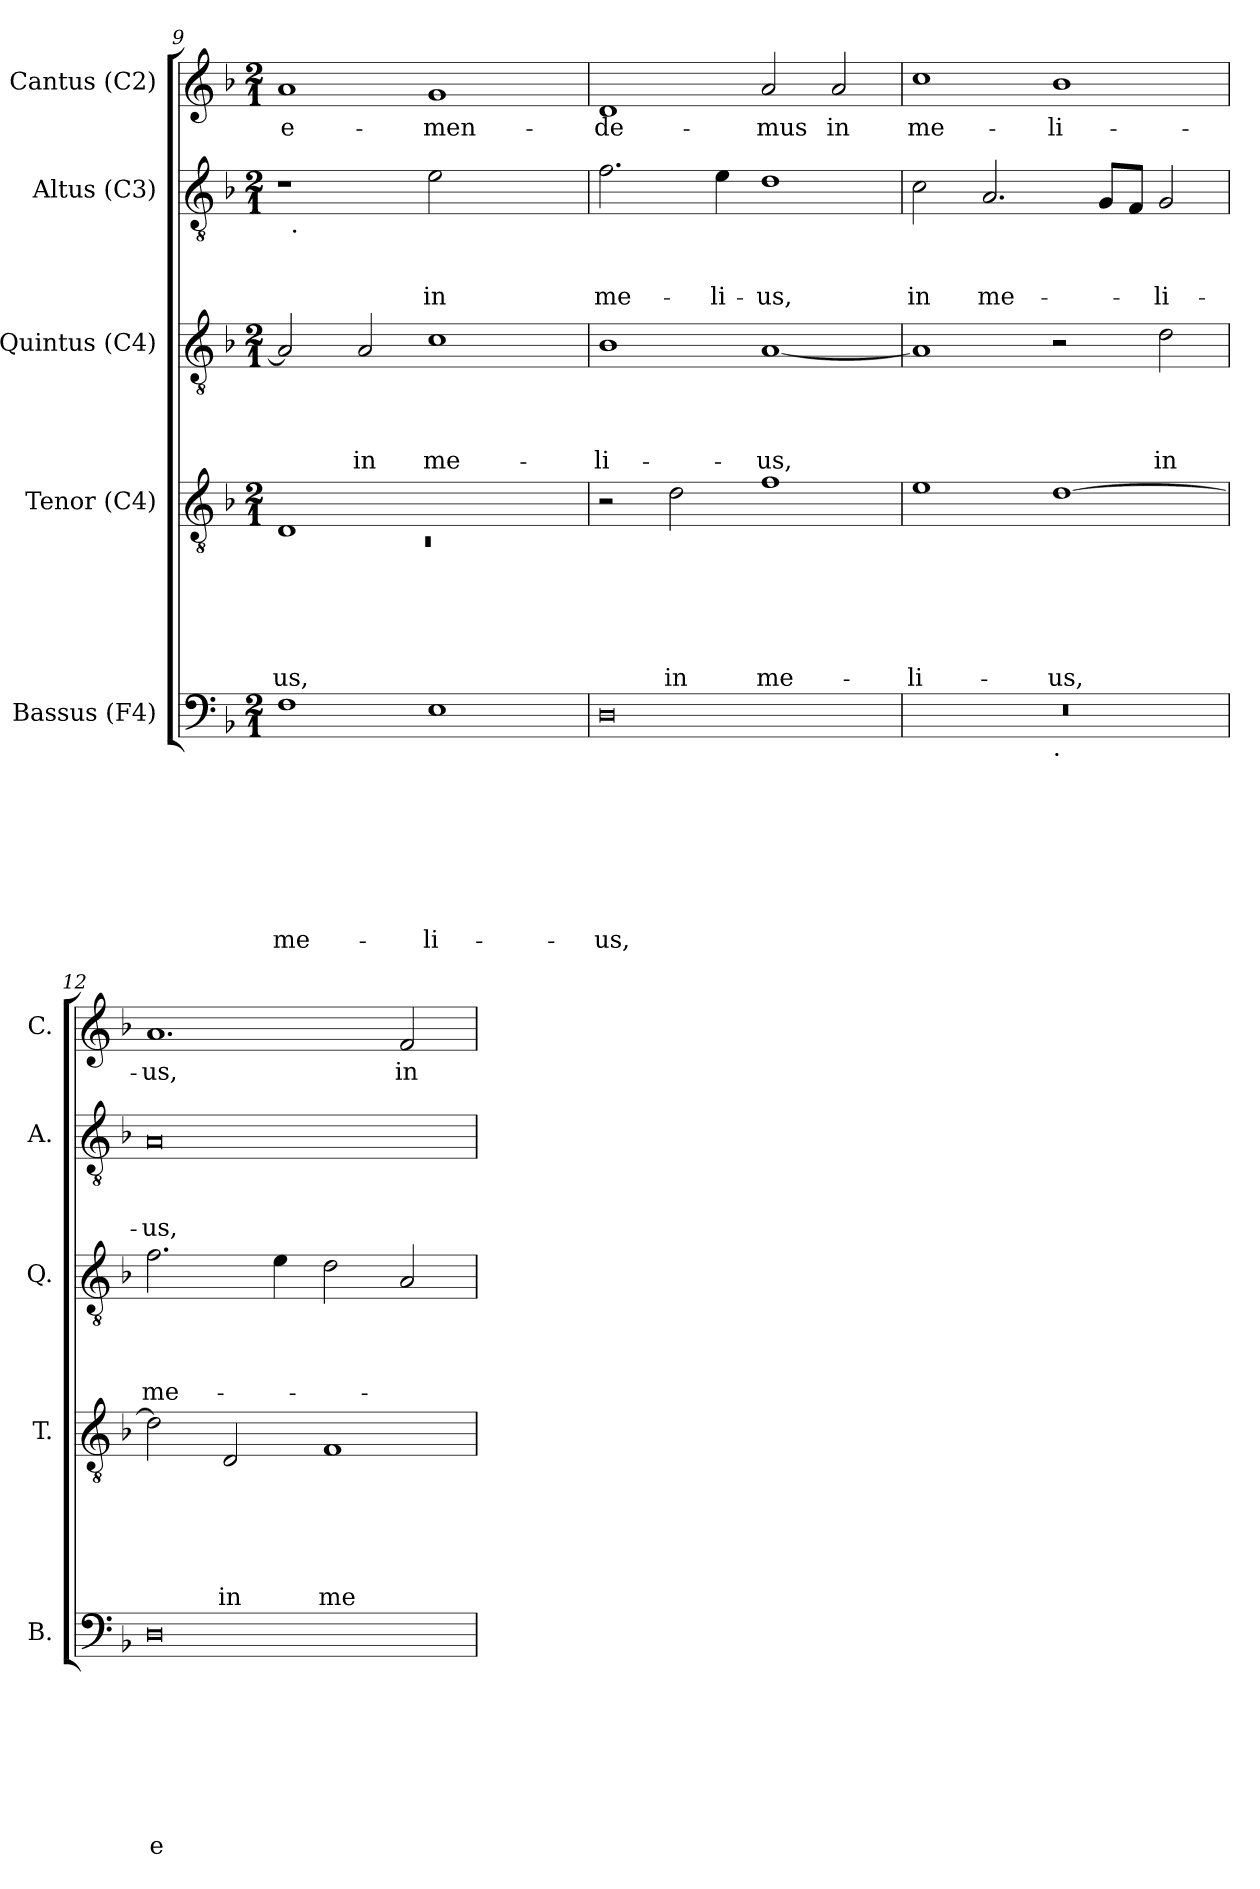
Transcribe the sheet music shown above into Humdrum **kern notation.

**kern	**text	**text	**text	**text	**text	**text	**text	**text	**kern	**text	**text	**text	**text	**text	**text	**kern	**text	**text	**text	**text	**kern	**text	**text	**text	**kern	**text
*part5	*part5	*part5	*part5	*part5	*part5	*part5	*part5	*part5	*part4	*part4	*part4	*part4	*part4	*part4	*part4	*part3	*part3	*part3	*part3	*part3	*part2	*part2	*part2	*part2	*part1	*part1
*staff5	*staff5	*staff5	*staff5	*staff5	*staff5	*staff5	*staff5	*staff5	*staff4	*staff4	*staff4	*staff4	*staff4	*staff4	*staff4	*staff3	*staff3	*staff3	*staff3	*staff3	*staff2	*staff2	*staff2	*staff2	*staff1	*staff1
*I"Bassus (F4)	*	*	*	*	*	*	*	*	*I"Tenor (C4)	*	*	*	*	*	*	*I"Quintus (C4)	*	*	*	*	*I"Altus (C3)	*	*	*	*I"Cantus (C2)	*
*I'B.	*	*	*	*	*	*	*	*	*I'T.	*	*	*	*	*	*	*I'Q.	*	*	*	*	*I'A.	*	*	*	*I'C.	*
*clefF4	*	*	*	*	*	*	*	*	*clefGv2	*	*	*	*	*	*	*clefGv2	*	*	*	*	*clefGv2	*	*	*	*clefG2	*
*k[b-]	*	*	*	*	*	*	*	*	*k[b-]	*	*	*	*	*	*	*k[b-]	*	*	*	*	*k[b-]	*	*	*	*k[b-]	*
*F:	*	*	*	*	*	*	*	*	*F:	*	*	*	*	*	*	*F:	*	*	*	*	*F:	*	*	*	*F:	*
*M2/1	*	*	*	*	*	*	*	*	*M2/1	*	*	*	*	*	*	*M2/1	*	*	*	*	*M2/1	*	*	*	*M2/1	*
=9	=9	=9	=9	=9	=9	=9	=9	=9	=9	=9	=9	=9	=9	=9	=9	=9	=9	=9	=9	=9	=9	=9	=9	=9	=9	=9
*	*	*	*	*	*	*	*	*	*^	*	*	*	*	*	*	*	*	*	*	*	*	*	*	*	*	*
!	!	!	!	!	!	!	!	!LO:LY:b	!	!LO:N:vis=1	!	!	!	!	!	!LO:LY:b	!	!	!	!	!	!	!	!	!	!	!LO:LY:b:rj
*	*	*	*	*	*	*	*	*	*	*	*	*	*	*	*	*	*	*	*	*	*	*^	*	*	*	*	*
1F	.	.	.	.	.	.	.	me-	1D	0rC	.	.	.	.	.	-us,	2A/]	.	.	.	.	1r	32ryy	.	.	.	1a	e-
!	!	!	!	!	!	!	!	!	!	!	!	!	!	!	!	!	!	!	!	!	!	!	!LO:TX:b:t=.	!	!	!	!	!
.	.	.	.	.	.	.	.	.	.	.	.	.	.	.	.	.	.	.	.	.	.	.	1ryy	.	.	.	.	.
!	!	!	!	!	!	!	!	!	!	!	!	!	!	!	!	!	!	!	!	!	!LO:LY:b	!	!	!	!	!	!	!
.	.	.	.	.	.	.	.	.	.	.	.	.	.	.	.	.	2A/	.	.	.	in	.	.	.	.	.	.	.
!	!	!	!	!	!	!	!	!LO:LY:b:rj	!	!	!	!	!	!	!	!	!	!	!	!	!LO:LY:b	!	!	!	!	!LO:LY:b	!	!LO:LY:b
1E	.	.	.	.	.	.	.	-li-	1ryy	.	.	.	.	.	.	.	1c	.	.	.	me-	2e\	.	.	.	in	1g	-men-
.	.	.	.	.	.	.	.	.	.	.	.	.	.	.	.	.	.	.	.	.	.	.	2ryy	.	.	.	.	.
.	.	.	.	.	.	.	.	.	.	.	.	.	.	.	.	.	.	.	.	.	.	2ryy	.	.	.	.	.	.
.	.	.	.	.	.	.	.	.	.	.	.	.	.	.	.	.	.	.	.	.	.	.	4...ryy	.	.	.	.	.
=10	=10	=10	=10	=10	=10	=10	=10	=10	=10	=10	=10	=10	=10	=10	=10	=10	=10	=10	=10	=10	=10	=10	=10	=10	=10	=10	=10	=10
!	!	!	!	!	!	!	!	!LO:LY:b	!	!	!	!	!	!	!	!	!	!	!	!	!LO:LY:b:rj	!	!	!	!	!LO:LY:b	!	!LO:LY:b
*	*	*	*	*	*	*	*	*	*v	*v	*	*	*	*	*	*	*	*	*	*	*	*v	*v	*	*	*	*	*
0D	.	.	.	.	.	.	.	-us,	2r	.	.	.	.	.	.	1B-	.	.	.	-li-	2.f\	.	.	me-	1d	-de-
!	!	!	!	!	!	!	!	!	!	!	!	!	!	!	!LO:LY:b	!	!	!	!	!	!	!	!	!	!	!
.	.	.	.	.	.	.	.	.	2d\	.	.	.	.	.	in	.	.	.	.	.	.	.	.	.	.	.
!	!	!	!	!	!	!	!	!	!	!	!	!	!	!	!	!	!	!	!	!	!	!	!	!LO:LY:b	!	!
.	.	.	.	.	.	.	.	.	.	.	.	.	.	.	.	.	.	.	.	.	4e\	.	.	-li-	.	.
!	!	!	!	!	!	!	!	!	!	!	!	!	!	!	!LO:LY:b	!	!	!	!	!LO:LY:b	!	!	!	!LO:LY:b	!	!LO:LY:b
.	.	.	.	.	.	.	.	.	1f	.	.	.	.	.	me-	[<1A	.	.	.	-us,	1d	.	.	-us,	2a/	-mus
!	!	!	!	!	!	!	!	!	!	!	!	!	!	!	!	!	!	!	!	!	!	!	!	!	!	!LO:LY:b
.	.	.	.	.	.	.	.	.	.	.	.	.	.	.	.	.	.	.	.	.	.	.	.	.	2a/	in
!!LO:LB:g=z
=11	=11	=11	=11	=11	=11	=11	=11	=11	=11	=11	=11	=11	=11	=11	=11	=11	=11	=11	=11	=11	=11	=11	=11	=11	=11	=11
!	!	!	!	!	!	!	!	!	!	!	!	!	!	!	!LO:LY:b:rj	!	!	!	!	!	!	!	!	!LO:LY:b	!	!LO:LY:b
*^	*	*	*	*	*	*	*	*	*	*	*	*	*	*	*	*	*	*	*	*	*	*	*	*	*	*
0r	1ryy	.	.	.	.	.	.	.	.	1e	.	.	.	.	.	-li-	1A]	.	.	.	.	2c\	.	.	in	1cc	me-
!	!	!	!	!	!	!	!	!	!	!	!	!	!	!	!	!	!	!	!	!	!	!	!	!	!LO:LY:b	!	!
.	.	.	.	.	.	.	.	.	.	.	.	.	.	.	.	.	.	.	.	.	.	2.A/	.	.	me-	.	.
!	!LO:TX:b:t=.	!	!	!	!	!	!	!	!	!	!	!	!	!	!	!	!	!	!	!	!	!	!	!	!	!	!
!	!	!	!	!	!	!	!	!	!	!	!	!	!	!	!	!LO:LY:b	!	!	!	!	!	!	!	!	!	!	!LO:LY:b:rj
.	1ryy	.	.	.	.	.	.	.	.	[>1d	.	.	.	.	.	-us,	2r	.	.	.	.	.	.	.	.	1b-	-li-
.	.	.	.	.	.	.	.	.	.	.	.	.	.	.	.	.	.	.	.	.	.	8G/L	.	.	.	.	.
.	.	.	.	.	.	.	.	.	.	.	.	.	.	.	.	.	.	.	.	.	.	8F/J	.	.	.	.	.
!	!	!	!	!	!	!	!	!	!	!	!	!	!	!	!	!	!	!	!	!	!LO:LY:b	!	!	!	!LO:LY:b	!	!
.	.	.	.	.	.	.	.	.	.	.	.	.	.	.	.	.	2d\	.	.	.	in	2G/	.	.	-li-	.	.
=12	=12	=12	=12	=12	=12	=12	=12	=12	=12	=12	=12	=12	=12	=12	=12	=12	=12	=12	=12	=12	=12	=12	=12	=12	=12	=12	=12
!	!	!	!	!	!	!	!	!	!LO:LY:b:rj	!	!	!	!	!	!	!	!	!	!	!	!LO:LY:b	!	!	!	!LO:LY:b	!	!LO:LY:b
*v	*v	*	*	*	*	*	*	*	*	*	*	*	*	*	*	*	*	*	*	*	*	*	*	*	*	*	*
0D	.	.	.	.	.	.	.	e-	2d\]	.	.	.	.	.	.	2.f\	.	.	.	me-	0A	.	.	-us,	1.a	-us,
!	!	!	!	!	!	!	!	!	!	!	!	!	!	!	!LO:LY:b	!	!	!	!	!	!	!	!	!	!	!
.	.	.	.	.	.	.	.	.	2D/	.	.	.	.	.	in	.	.	.	.	.	.	.	.	.	.	.
.	.	.	.	.	.	.	.	.	.	.	.	.	.	.	.	4e\	.	.	.	.	.	.	.	.	.	.
!	!	!	!	!	!	!	!	!	!	!	!	!	!	!	!LO:LY:b	!	!	!	!	!	!	!	!	!	!	!
.	.	.	.	.	.	.	.	.	1F	.	.	.	.	.	me-	2d\	.	.	.	.	.	.	.	.	.	.
!	!	!	!	!	!	!	!	!	!	!	!	!	!	!	!	!	!	!	!	!	!	!	!	!	!	!LO:LY:b
.	.	.	.	.	.	.	.	.	.	.	.	.	.	.	.	2A/	.	.	.	.	.	.	.	.	2f/	in
=	=	=	=	=	=	=	=	=	=	=	=	=	=	=	=	=	=	=	=	=	=	=	=	=	=	=
*-	*-	*-	*-	*-	*-	*-	*-	*-	*-	*-	*-	*-	*-	*-	*-	*-	*-	*-	*-	*-	*-	*-	*-	*-	*-	*-
